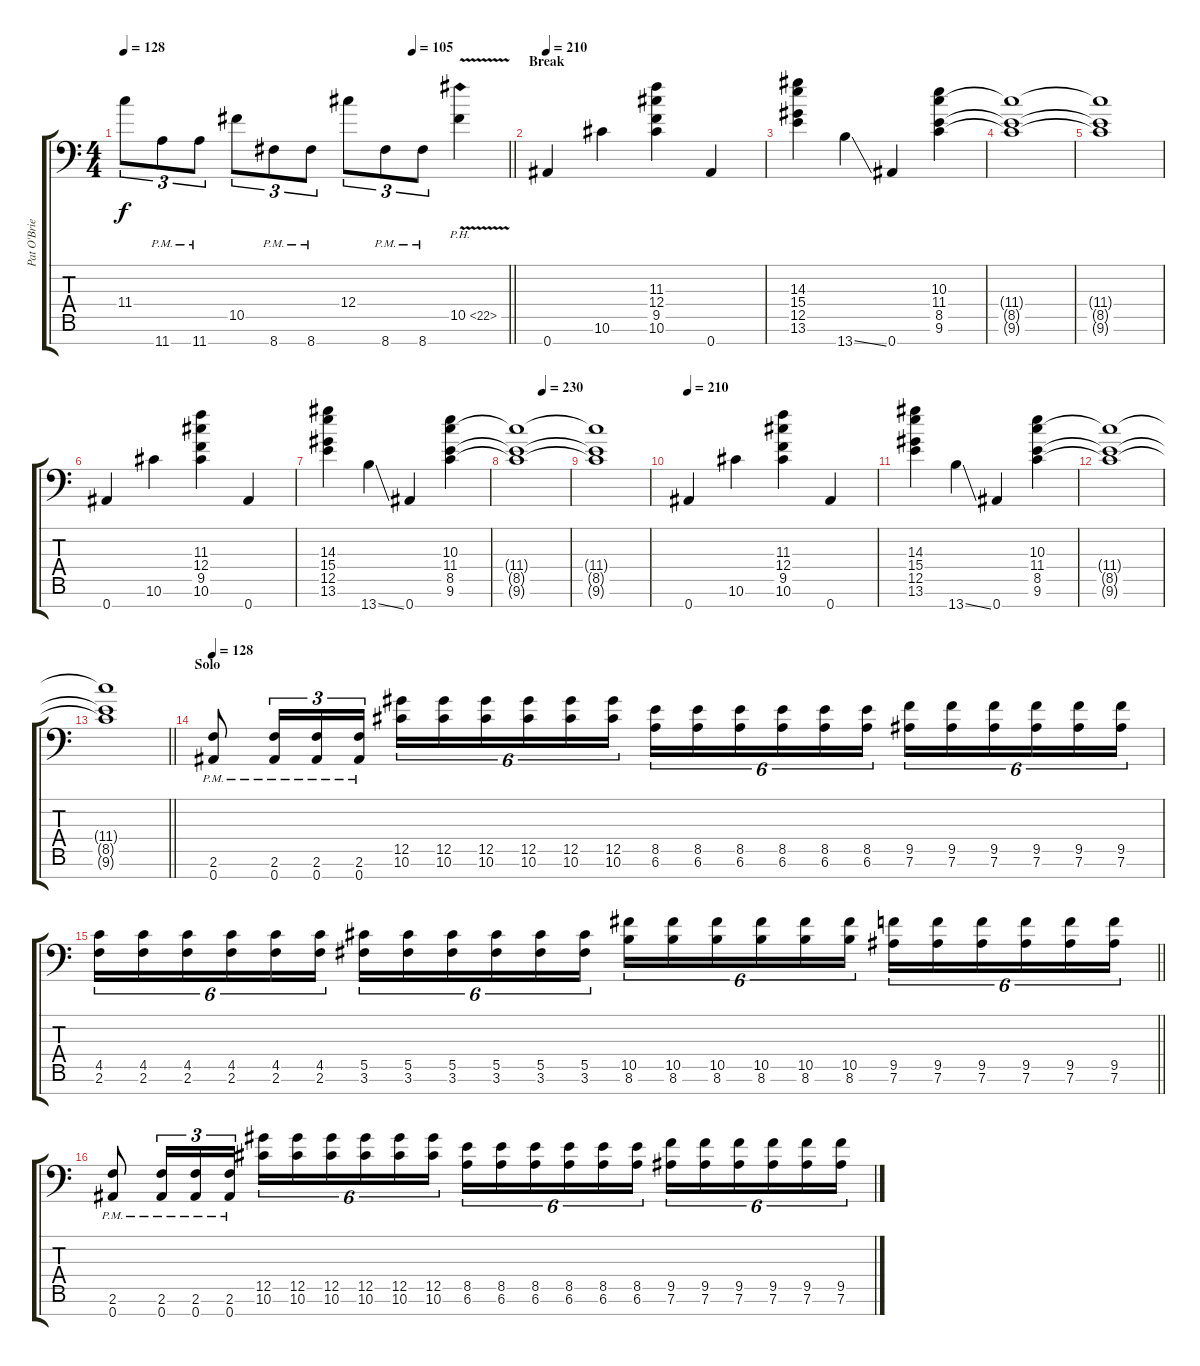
\track ("Pat O'Brien" "Pat O'Brie") {instrument distortionguitar}
\staff {score tabs}
\tuning (Eb4 Bb3 Gb3 Db3 Ab2 Eb2 Bb1) {hide}
\ts (4 4)
\tempo 128
\tempo (105 0.75)
\clef f4
\barLineRight lightlight
\ks c
11.4.8{tu (3 2) dy f} 11.7{pm}.8{tu (3 2)} 11.7{pm}.8{tu (3 2)} 10.5.8{tu (3 2)} 8.7{pm}.8{tu (3 2)} 8.7{pm}.8{tu (3 2)} 12.4.8{tu (3 2)} 8.7{pm}.8{tu (3 2)} 8.7{pm}.8{tu (3 2)} 10.5{ph 12 v}.4 |
\section ("" "Break")
\tempo 210
0.7.4{balance 8} 10.6.4 (11.3 12.4 9.5 10.6).4 0.7.4 |
(14.3 15.4 12.5 13.6).4 13.7{ss}.4 0.7.4 (10.3 11.4 8.5 9.6).4 |
(11.4{t} 8.5{t} 9.6{t}).1 |
(11.4{t} 8.5{t} 9.6{t}).1 |
0.7.4 10.6.4 (11.3 12.4 9.5 10.6).4 0.7.4 |
(14.3 15.4 12.5 13.6).4 13.7{ss}.4 0.7.4 (10.3 11.4 8.5 9.6).4 |
\tempo (230 0.5)
(11.4{t} 8.5{t} 9.6{t}).1 |
(11.4{t} 8.5{t} 9.6{t}).1 |
\tempo 210
0.7.4 10.6.4 (11.3 12.4 9.5 10.6).4 0.7.4 |
(14.3 15.4 12.5 13.6).4 13.7{ss}.4 0.7.4 (10.3 11.4 8.5 9.6).4 |
(11.4{t} 8.5{t} 9.6{t}).1 |
\barLineRight lightlight
(11.4{t} 8.5{t} 9.6{t}).1 |
\section ("" "Solo")
\tempo 128
(2.6{pm} 0.7{pm}).8{balance 0} (2.6{pm} 0.7{pm}).16{tu (3 2)} (2.6{pm} 0.7{pm}).16{tu (3 2)} (2.6{pm} 0.7{pm}).16{tu (3 2)} (12.5 10.6).16{tu (6 4)} (12.5 10.6).16{tu (6 4)} (12.5 10.6).16{tu (6 4)} (12.5 10.6).16{tu (6 4)} (12.5 10.6).16{tu (6 4)} (12.5 10.6).16{tu (6 4)} (8.5 6.6).16{tu (6 4)} (8.5 6.6).16{tu (6 4)} (8.5 6.6).16{tu (6 4)} (8.5 6.6).16{tu (6 4)} (8.5 6.6).16{tu (6 4)} (8.5 6.6).16{tu (6 4)} (9.5 7.6).16{tu (6 4)} (9.5 7.6).16{tu (6 4)} (9.5 7.6).16{tu (6 4)} (9.5 7.6).16{tu (6 4)} (9.5 7.6).16{tu (6 4)} (9.5 7.6).16{tu (6 4)} |
\barLineRight lightlight
(4.5 2.6).16{tu (6 4)} (4.5 2.6).16{tu (6 4)} (4.5 2.6).16{tu (6 4)} (4.5 2.6).16{tu (6 4)} (4.5 2.6).16{tu (6 4)} (4.5 2.6).16{tu (6 4)} (5.5 3.6).16{tu (6 4)} (5.5 3.6).16{tu (6 4)} (5.5 3.6).16{tu (6 4)} (5.5 3.6).16{tu (6 4)} (5.5 3.6).16{tu (6 4)} (5.5 3.6).16{tu (6 4)} (10.5 8.6).16{tu (6 4)} (10.5 8.6).16{tu (6 4)} (10.5 8.6).16{tu (6 4)} (10.5 8.6).16{tu (6 4)} (10.5 8.6).16{tu (6 4)} (10.5 8.6).16{tu (6 4)} (9.5 7.6).16{tu (6 4)} (9.5 7.6).16{tu (6 4)} (9.5 7.6).16{tu (6 4)} (9.5 7.6).16{tu (6 4)} (9.5 7.6).16{tu (6 4)} (9.5 7.6).16{tu (6 4)} |
(2.6{pm} 0.7{pm}).8 (2.6{pm} 0.7{pm}).16{tu (3 2)} (2.6{pm} 0.7{pm}).16{tu (3 2)} (2.6{pm} 0.7{pm}).16{tu (3 2)} (12.5 10.6).16{tu (6 4)} (12.5 10.6).16{tu (6 4)} (12.5 10.6).16{tu (6 4)} (12.5 10.6).16{tu (6 4)} (12.5 10.6).16{tu (6 4)} (12.5 10.6).16{tu (6 4)} (8.5 6.6).16{tu (6 4)} (8.5 6.6).16{tu (6 4)} (8.5 6.6).16{tu (6 4)} (8.5 6.6).16{tu (6 4)} (8.5 6.6).16{tu (6 4)} (8.5 6.6).16{tu (6 4)} (9.5 7.6).16{tu (6 4)} (9.5 7.6).16{tu (6 4)} (9.5 7.6).16{tu (6 4)} (9.5 7.6).16{tu (6 4)} (9.5 7.6).16{tu (6 4)} (9.5 7.6).16{tu (6 4)}
